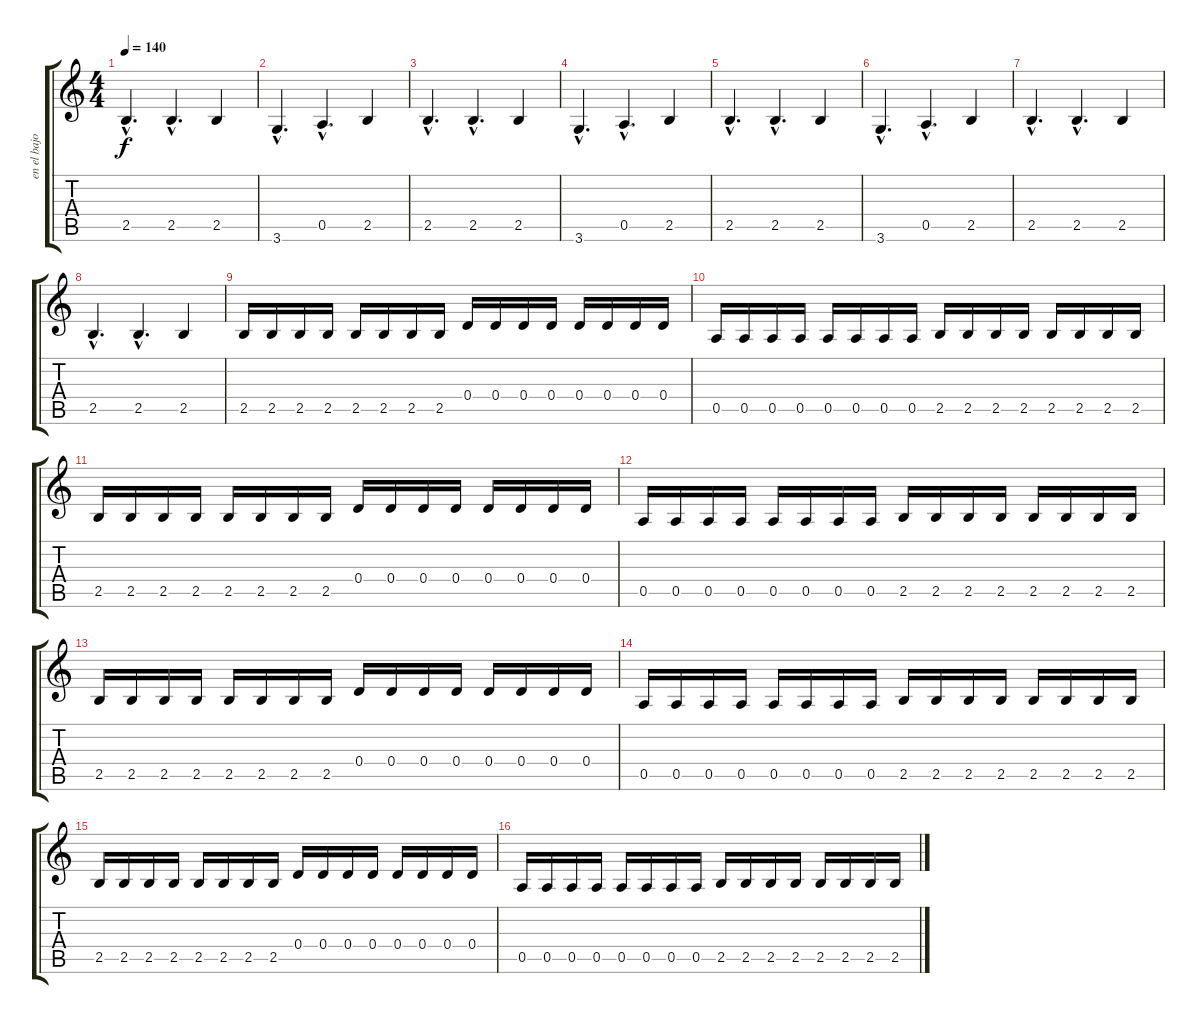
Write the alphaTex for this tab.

\track ("en el bajo Joaquin Cardiel" "en el bajo") {instrument electricbasspick}
\staff {score tabs}
\tuning (E4 B3 G3 D3 A2 E2) {hide}
\ts (4 4)
\tempo 140
\clef g2
\ks c
2.5{hac}.4{d dy f} 2.5{hac}.4{d} 2.5.4 |
3.6{hac}.4{d} 0.5{hac}.4{d} 2.5.4 |
2.5{hac}.4{d} 2.5{hac}.4{d} 2.5.4 |
3.6{hac}.4{d} 0.5{hac}.4{d} 2.5.4 |
2.5{hac}.4{d} 2.5{hac}.4{d} 2.5.4 |
3.6{hac}.4{d} 0.5{hac}.4{d} 2.5.4 |
2.5{hac}.4{d} 2.5{hac}.4{d} 2.5.4 |
2.5{hac}.4{d} 2.5{hac}.4{d} 2.5.4 |
2.5.16 2.5.16 2.5.16 2.5.16 2.5.16 2.5.16 2.5.16 2.5.16 0.4.16 0.4.16 0.4.16 0.4.16 0.4.16 0.4.16 0.4.16 0.4.16 |
0.5.16 0.5.16 0.5.16 0.5.16 0.5.16 0.5.16 0.5.16 0.5.16 2.5.16 2.5.16 2.5.16 2.5.16 2.5.16 2.5.16 2.5.16 2.5.16 |
2.5.16 2.5.16 2.5.16 2.5.16 2.5.16 2.5.16 2.5.16 2.5.16 0.4.16 0.4.16 0.4.16 0.4.16 0.4.16 0.4.16 0.4.16 0.4.16 |
0.5.16 0.5.16 0.5.16 0.5.16 0.5.16 0.5.16 0.5.16 0.5.16 2.5.16 2.5.16 2.5.16 2.5.16 2.5.16 2.5.16 2.5.16 2.5.16 |
2.5.16 2.5.16 2.5.16 2.5.16 2.5.16 2.5.16 2.5.16 2.5.16 0.4.16 0.4.16 0.4.16 0.4.16 0.4.16 0.4.16 0.4.16 0.4.16 |
0.5.16 0.5.16 0.5.16 0.5.16 0.5.16 0.5.16 0.5.16 0.5.16 2.5.16 2.5.16 2.5.16 2.5.16 2.5.16 2.5.16 2.5.16 2.5.16 |
2.5.16 2.5.16 2.5.16 2.5.16 2.5.16 2.5.16 2.5.16 2.5.16 0.4.16 0.4.16 0.4.16 0.4.16 0.4.16 0.4.16 0.4.16 0.4.16 |
0.5.16 0.5.16 0.5.16 0.5.16 0.5.16 0.5.16 0.5.16 0.5.16 2.5.16 2.5.16 2.5.16 2.5.16 2.5.16 2.5.16 2.5.16 2.5.16
